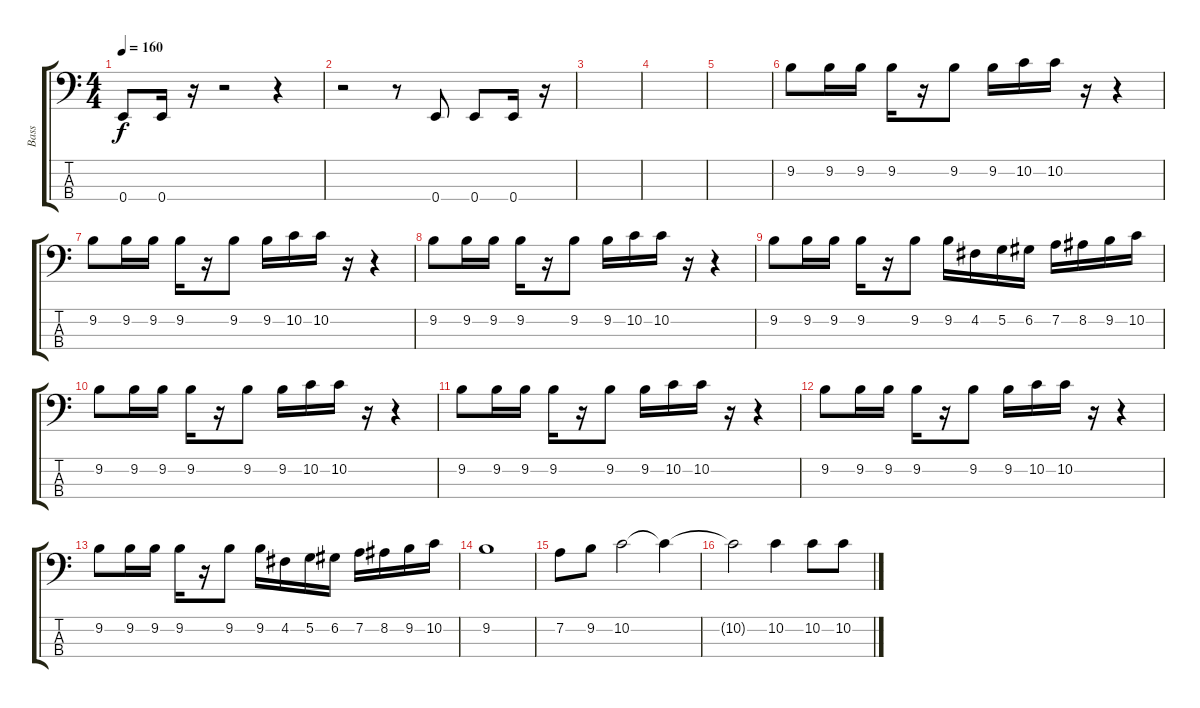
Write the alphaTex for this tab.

\track ("Bass" "Bass") {instrument electricbasspick}
\staff {score tabs}
\tuning (G2 D2 A1 E1) {hide}
\ts (4 4)
\tempo 160
\clef f4
\ks c
0.4.8{dy f} 0.4.16 r.16 r.2 r.4 |
r.2 r.8 0.4.8 0.4.8 0.4.16 r.16 |
|
|
|
9.2.8 9.2.16 9.2.16 9.2.16 r.16 9.2.8 9.2.16 10.2.16 10.2.16 r.16 r.4 |
9.2.8 9.2.16 9.2.16 9.2.16 r.16 9.2.8 9.2.16 10.2.16 10.2.16 r.16 r.4 |
9.2.8 9.2.16 9.2.16 9.2.16 r.16 9.2.8 9.2.16 10.2.16 10.2.16 r.16 r.4 |
9.2.8 9.2.16 9.2.16 9.2.16 r.16 9.2.8 9.2.16 4.2.16 5.2.16 6.2.16 7.2.16 8.2.16 9.2.16 10.2.16 |
9.2.8 9.2.16 9.2.16 9.2.16 r.16 9.2.8 9.2.16 10.2.16 10.2.16 r.16 r.4 |
9.2.8 9.2.16 9.2.16 9.2.16 r.16 9.2.8 9.2.16 10.2.16 10.2.16 r.16 r.4 |
9.2.8 9.2.16 9.2.16 9.2.16 r.16 9.2.8 9.2.16 10.2.16 10.2.16 r.16 r.4 |
9.2.8 9.2.16 9.2.16 9.2.16 r.16 9.2.8 9.2.16 4.2.16 5.2.16 6.2.16 7.2.16 8.2.16 9.2.16 10.2.16 |
9.2.1 |
7.2.8 9.2.8 10.2.2 10.2{t}.4 |
10.2{t}.2 10.2.4 10.2.8 10.2.8
